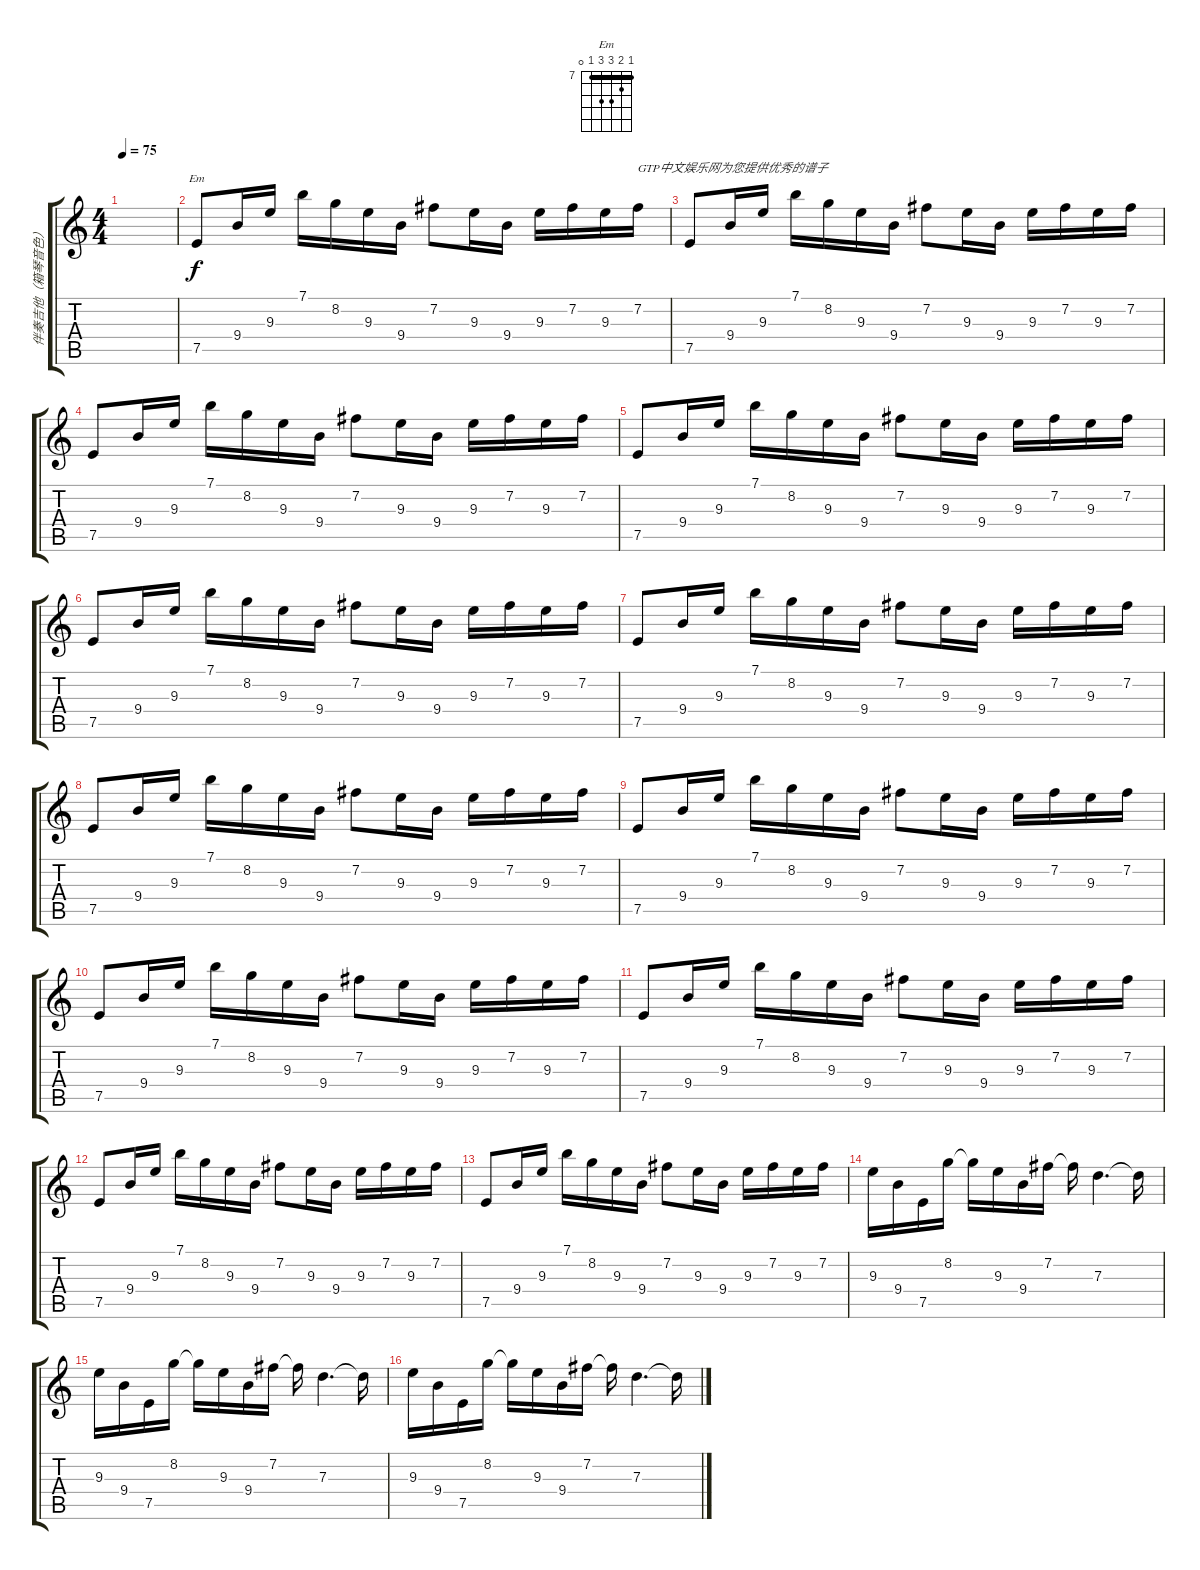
\track ("伴奏吉他（箱琴音色）" "伴奏吉他（箱琴音色）") {instrument acousticguitarsteel}
\staff {score tabs}
\tuning (E4 B3 G3 D3 A2 E2) {hide}
\chord ("Em" 7 8 9 9 7 0) {firstfret 7 barre 7}
\ts (4 4)
\tempo 75
\clef g2
\ks c
|
7.5.8{ch "Em"} 9.4.16 9.3.16 7.1.16 8.2.16 9.3.16 9.4.16 7.2.8 9.3.16 9.4.16 9.3.16 7.2.16 9.3.16 7.2.16{txt "GTP中文娱乐网为您提供优秀的谱子"} |
7.5.8 9.4.16 9.3.16 7.1.16 8.2.16 9.3.16 9.4.16 7.2.8 9.3.16 9.4.16 9.3.16 7.2.16 9.3.16 7.2.16 |
7.5.8 9.4.16 9.3.16 7.1.16 8.2.16 9.3.16 9.4.16 7.2.8 9.3.16 9.4.16 9.3.16 7.2.16 9.3.16 7.2.16 |
7.5.8 9.4.16 9.3.16 7.1.16 8.2.16 9.3.16 9.4.16 7.2.8 9.3.16 9.4.16 9.3.16 7.2.16 9.3.16 7.2.16 |
7.5.8 9.4.16 9.3.16 7.1.16 8.2.16 9.3.16 9.4.16 7.2.8 9.3.16 9.4.16 9.3.16 7.2.16 9.3.16 7.2.16 |
7.5.8 9.4.16 9.3.16 7.1.16 8.2.16 9.3.16 9.4.16 7.2.8 9.3.16 9.4.16 9.3.16 7.2.16 9.3.16 7.2.16 |
7.5.8 9.4.16 9.3.16 7.1.16 8.2.16 9.3.16 9.4.16 7.2.8 9.3.16 9.4.16 9.3.16 7.2.16 9.3.16 7.2.16 |
7.5.8 9.4.16 9.3.16 7.1.16 8.2.16 9.3.16 9.4.16 7.2.8 9.3.16 9.4.16 9.3.16 7.2.16 9.3.16 7.2.16 |
7.5.8 9.4.16 9.3.16 7.1.16 8.2.16 9.3.16 9.4.16 7.2.8 9.3.16 9.4.16 9.3.16 7.2.16 9.3.16 7.2.16 |
7.5.8 9.4.16 9.3.16 7.1.16 8.2.16 9.3.16 9.4.16 7.2.8 9.3.16 9.4.16 9.3.16 7.2.16 9.3.16 7.2.16 |
7.5.8 9.4.16 9.3.16 7.1.16 8.2.16 9.3.16 9.4.16 7.2.8 9.3.16 9.4.16 9.3.16 7.2.16 9.3.16 7.2.16 |
7.5.8 9.4.16 9.3.16 7.1.16 8.2.16 9.3.16 9.4.16 7.2.8 9.3.16 9.4.16 9.3.16 7.2.16 9.3.16 7.2.16 |
9.3.16 9.4.16 7.5.16 8.2.16 8.2{t}.16 9.3.16 9.4.16 7.2.16 7.2{t}.16 7.3.4{d} 7.3{t}.16 |
9.3.16 9.4.16 7.5.16 8.2.16 8.2{t}.16 9.3.16 9.4.16 7.2.16 7.2{t}.16 7.3.4{d} 7.3{t}.16 |
9.3.16 9.4.16 7.5.16 8.2.16 8.2{t}.16 9.3.16 9.4.16 7.2.16 7.2{t}.16 7.3.4{d} 7.3{t}.16
